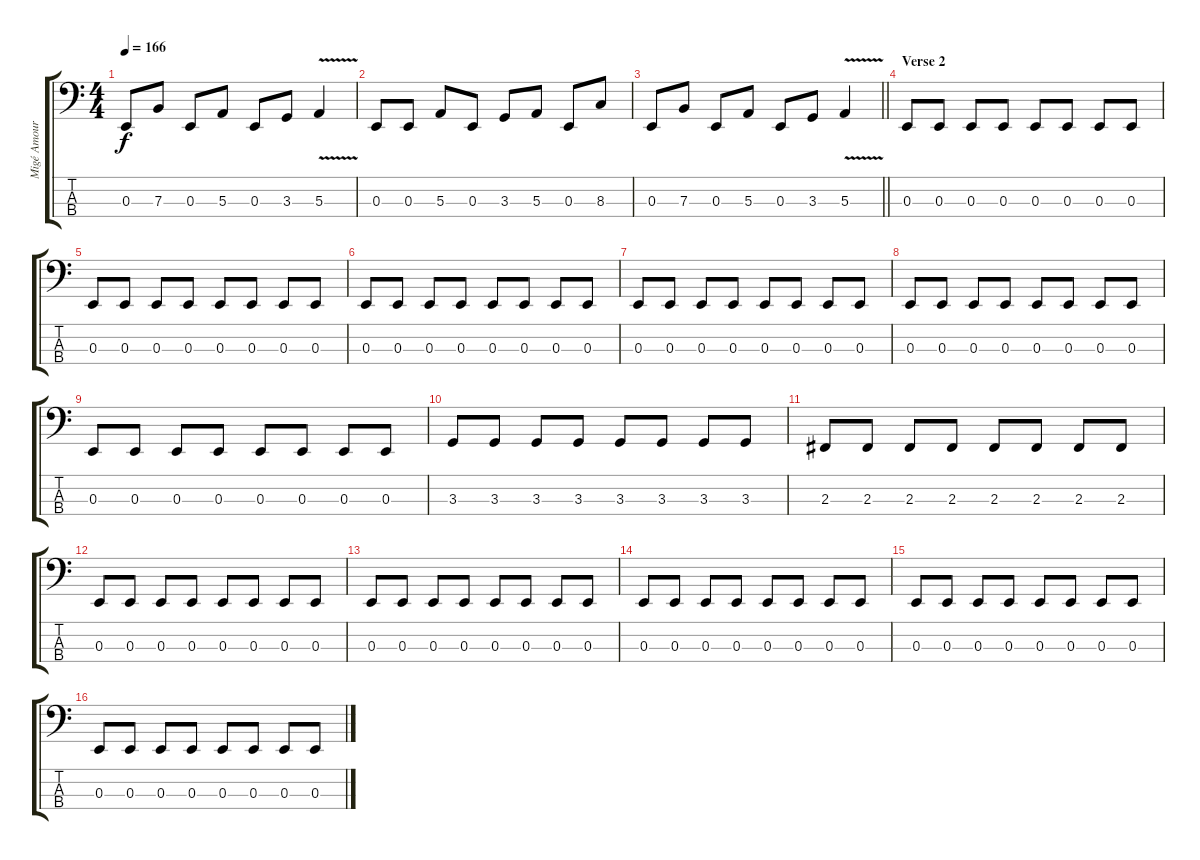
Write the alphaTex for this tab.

\track ("Migé Amour (Bass)" "Migé Amour") {instrument electricbasspick}
\staff {score tabs}
\tuning (D2 A1 E1 B0) {hide}
\ts (4 4)
\tempo 166
\clef f4
\ks c
0.3.8{dy f} 7.3.8 0.3.8 5.3.8 0.3.8 3.3.8 5.3{v}.4 |
0.3.8 0.3.8 5.3.8 0.3.8 3.3.8 5.3.8 0.3.8 8.3.8 |
\barLineRight lightlight
0.3.8 7.3.8 0.3.8 5.3.8 0.3.8 3.3.8 5.3{v}.4 |
\section ("" "Verse 2")
0.3.8 0.3.8 0.3.8 0.3.8 0.3.8 0.3.8 0.3.8 0.3.8 |
0.3.8 0.3.8 0.3.8 0.3.8 0.3.8 0.3.8 0.3.8 0.3.8 |
0.3.8 0.3.8 0.3.8 0.3.8 0.3.8 0.3.8 0.3.8 0.3.8 |
0.3.8 0.3.8 0.3.8 0.3.8 0.3.8 0.3.8 0.3.8 0.3.8 |
0.3.8 0.3.8 0.3.8 0.3.8 0.3.8 0.3.8 0.3.8 0.3.8 |
0.3.8 0.3.8 0.3.8 0.3.8 0.3.8 0.3.8 0.3.8 0.3.8 |
3.3.8 3.3.8 3.3.8 3.3.8 3.3.8 3.3.8 3.3.8 3.3.8 |
2.3.8 2.3.8 2.3.8 2.3.8 2.3.8 2.3.8 2.3.8 2.3.8 |
0.3.8 0.3.8 0.3.8 0.3.8 0.3.8 0.3.8 0.3.8 0.3.8 |
0.3.8 0.3.8 0.3.8 0.3.8 0.3.8 0.3.8 0.3.8 0.3.8 |
0.3.8 0.3.8 0.3.8 0.3.8 0.3.8 0.3.8 0.3.8 0.3.8 |
0.3.8 0.3.8 0.3.8 0.3.8 0.3.8 0.3.8 0.3.8 0.3.8 |
0.3.8 0.3.8 0.3.8 0.3.8 0.3.8 0.3.8 0.3.8 0.3.8
